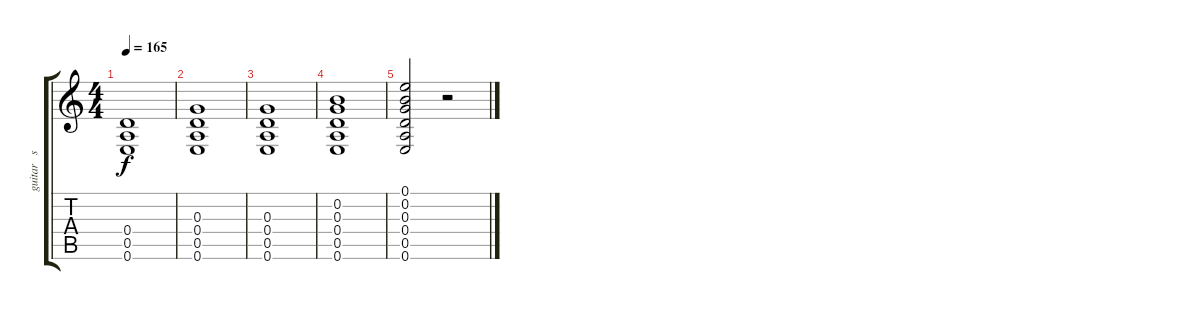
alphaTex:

\track ("guitar   solo   one" "guitar   s") {instrument overdrivenguitar}
\staff {score tabs}
\tuning (E4 B3 G3 D3 A2 E2) {hide}
\ts (4 4)
\tempo 165
\clef g2
\ks c
(0.4 0.5 0.6).1{dy f volume 16} |
(0.3 0.4 0.5 0.6).1 |
(0.3 0.4 0.5 0.6).1 |
(0.2 0.3 0.4 0.5 0.6).1 |
(0.1 0.2 0.3 0.4 0.5 0.6).2 r.2
